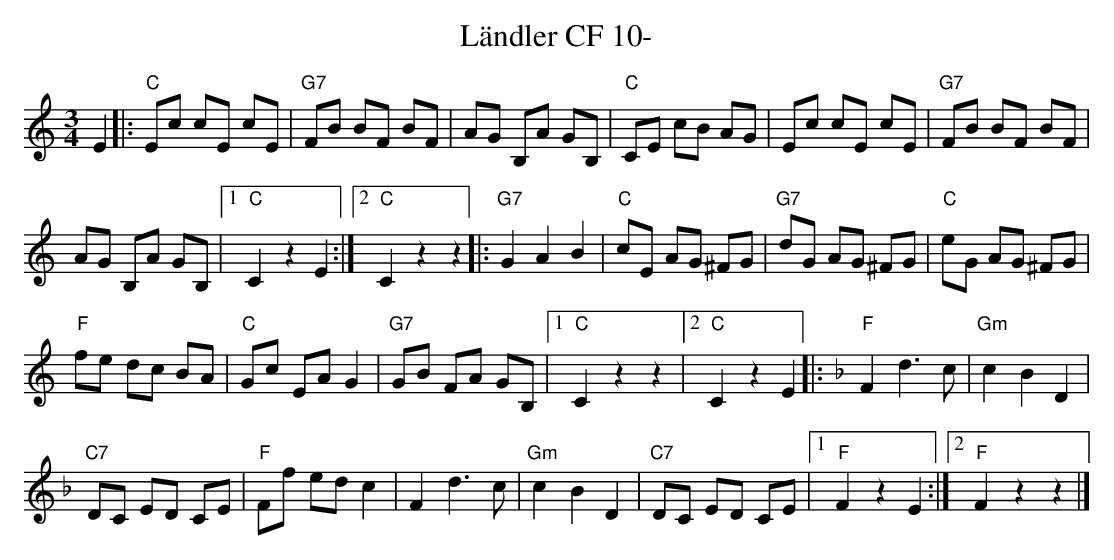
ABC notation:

X:1
T:Ländler CF 10-
M:3/4
L:1/8
K:Cmaj
E2 |: "C"Ec cE cE | "G7"FB BF BF | AG B,A GB, | "C"CE cB AG | Ec cE cE | "G7"FB BF BF |
AG B,A GB, |1 "C"C2 z2 E2 :|2 "C"C2 z2z2 |: "G7"G2A2B2 | "C"cE AG ^FG | "G7"dG AG ^FG | "C"eG AG ^FG |
"F"fe dc BA | "C"Gc EA G2 | "G7"GB FA GB, |1 "C"C2 z2z2 |2 "C"C2 z2 E2 |: [K:Fmaj] "F"F2 d3c | "Gm"c2B2D2 |
"C7"DC ED CE | "F"Ff ed c2 | F2 d3c | "Gm"c2B2D2 | "C7"DC ED CE |1 "F"F2 z2 E2 :|2 "F"F2 z2z2 |]
